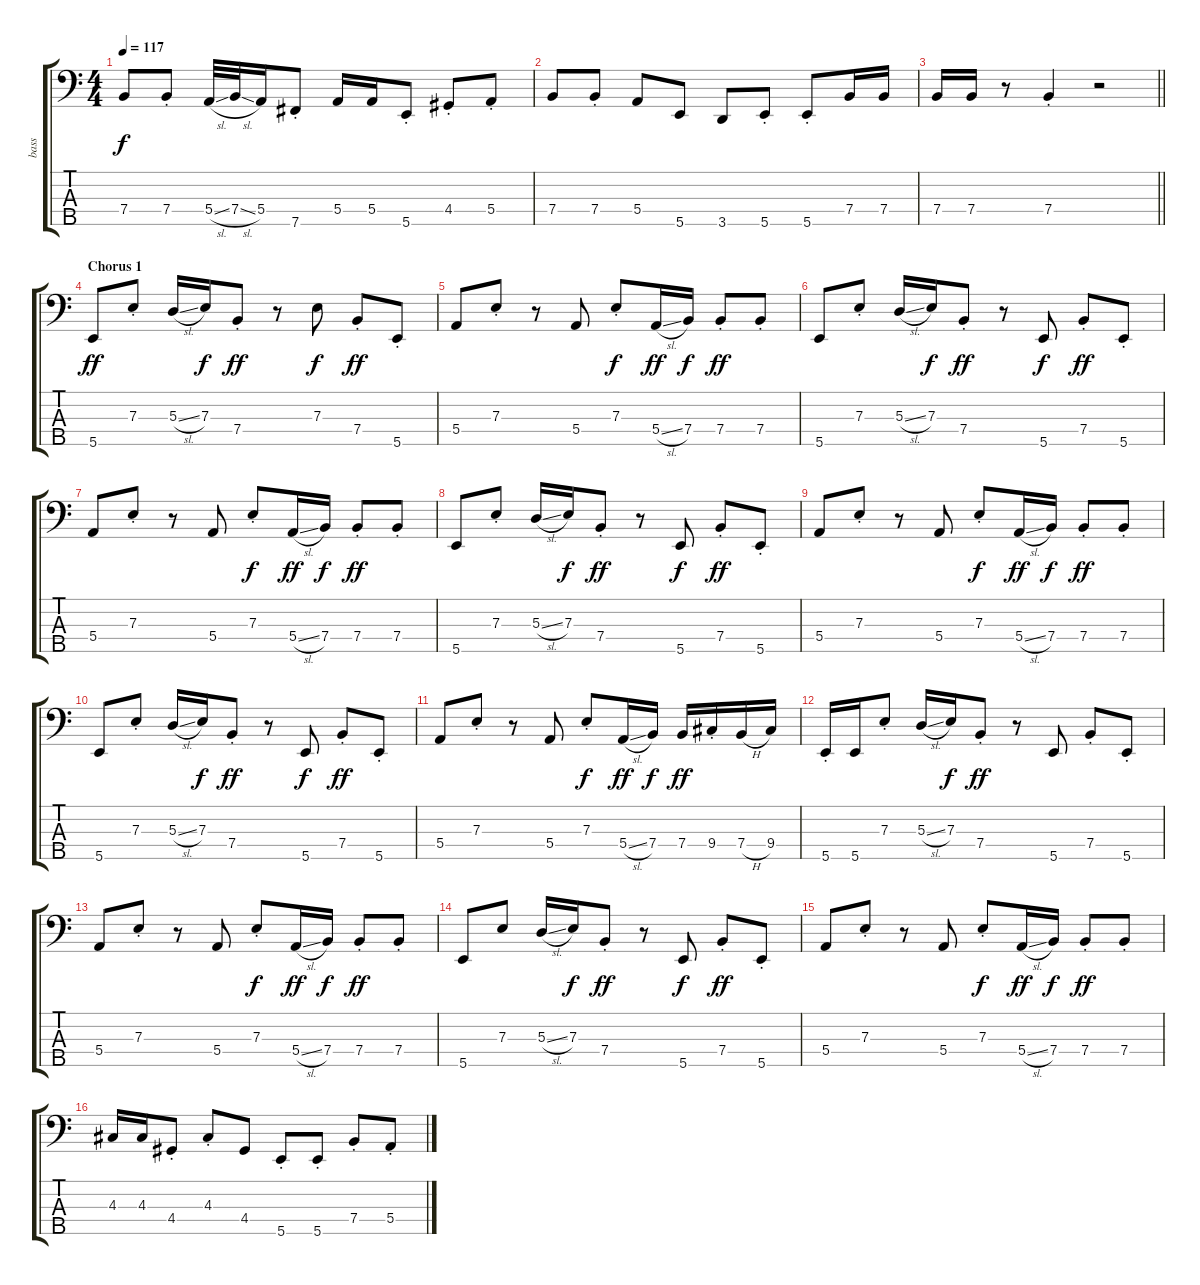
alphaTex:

\track ("bass" "bass") {instrument synthbass1}
\staff {score tabs}
\tuning (G2 D2 A1 E1 B0) {hide}
\ts (4 4)
\tempo 117
\clef f4
\ks c
7.4.8{dy f} 7.4{st}.8 5.4{sl}.32 7.4{sl}.32 5.4.16 7.5{st}.8 5.4.16 5.4.16 5.5{st}.8 4.4{st}.8 5.4{st}.8 |
7.4.8 7.4{st}.8 5.4.8 5.5.8 3.5.8 5.5{st}.8 5.5{st}.8 7.4.16 7.4.16 |
\barLineRight lightlight
7.4.16 7.4.16 r.8 7.4{st}.4 r.2 |
\section ("" "Chorus 1")
5.5.8{dy ff} 7.3{st}.8 5.3{sl}.16{beam Up} 7.3.16{dy f beam Up} 7.4{st}.8{dy ff beam Up} r.8 7.3.8{dy f} 7.4{st}.8{dy ff} 5.5{st}.8 |
5.4.8 7.3{st}.8 r.8 5.4.8 7.3{st}.8{dy f} 5.4{sl}.16{dy ff} 7.4.16{dy f} 7.4{st}.8{dy ff} 7.4{st}.8 |
5.5.8 7.3{st}.8 5.3{sl}.16{beam Up} 7.3.16{dy f beam Up} 7.4{st}.8{dy ff beam Up} r.8 5.5.8{dy f} 7.4{st}.8{dy ff} 5.5{st}.8 |
5.4.8 7.3{st}.8 r.8 5.4.8 7.3{st}.8{dy f} 5.4{sl}.16{dy ff} 7.4.16{dy f} 7.4{st}.8{dy ff} 7.4{st}.8 |
5.5.8 7.3{st}.8 5.3{sl}.16{beam Up} 7.3.16{dy f beam Up} 7.4{st}.8{dy ff beam Up} r.8 5.5.8{dy f} 7.4{st}.8{dy ff} 5.5{st}.8 |
5.4.8 7.3{st}.8 r.8 5.4.8 7.3{st}.8{dy f} 5.4{sl}.16{dy ff} 7.4.16{dy f} 7.4{st}.8{dy ff} 7.4{st}.8 |
5.5.8 7.3{st}.8 5.3{sl}.16{beam Up} 7.3.16{dy f beam Up} 7.4{st}.8{dy ff beam Up} r.8 5.5.8{dy f} 7.4{st}.8{dy ff} 5.5{st}.8 |
5.4.8 7.3{st}.8 r.8 5.4.8 7.3{st}.8{dy f} 5.4{sl}.16{dy ff} 7.4.16{dy f} 7.4.16{dy ff} 9.4{st}.16 7.4{h}.16 9.4.16 |
5.5{st}.16 5.5.16 7.3{st}.8 5.3{sl}.16{beam Up} 7.3.16{dy f beam Up} 7.4{st}.8{dy ff beam Up} r.8 5.5.8 7.4{st}.8 5.5{st}.8 |
5.4.8 7.3{st}.8 r.8 5.4.8 7.3{st}.8{dy f} 5.4{sl}.16{dy ff} 7.4.16{dy f} 7.4{st}.8{dy ff} 7.4{st}.8 |
5.5.8 7.3.8 5.3{sl}.16{beam Up} 7.3.16{dy f beam Up} 7.4{st}.8{dy ff beam Up} r.8 5.5.8{dy f} 7.4{st}.8{dy ff} 5.5{st}.8 |
5.4.8 7.3{st}.8 r.8 5.4.8 7.3{st}.8{dy f} 5.4{sl}.16{dy ff} 7.4.16{dy f} 7.4{st}.8{dy ff} 7.4{st}.8 |
4.3.16 4.3.16 4.4{st}.8 4.3{st}.8 4.4.8 5.5{st}.8 5.5{st}.8 7.4{st}.8 5.4{st}.8
